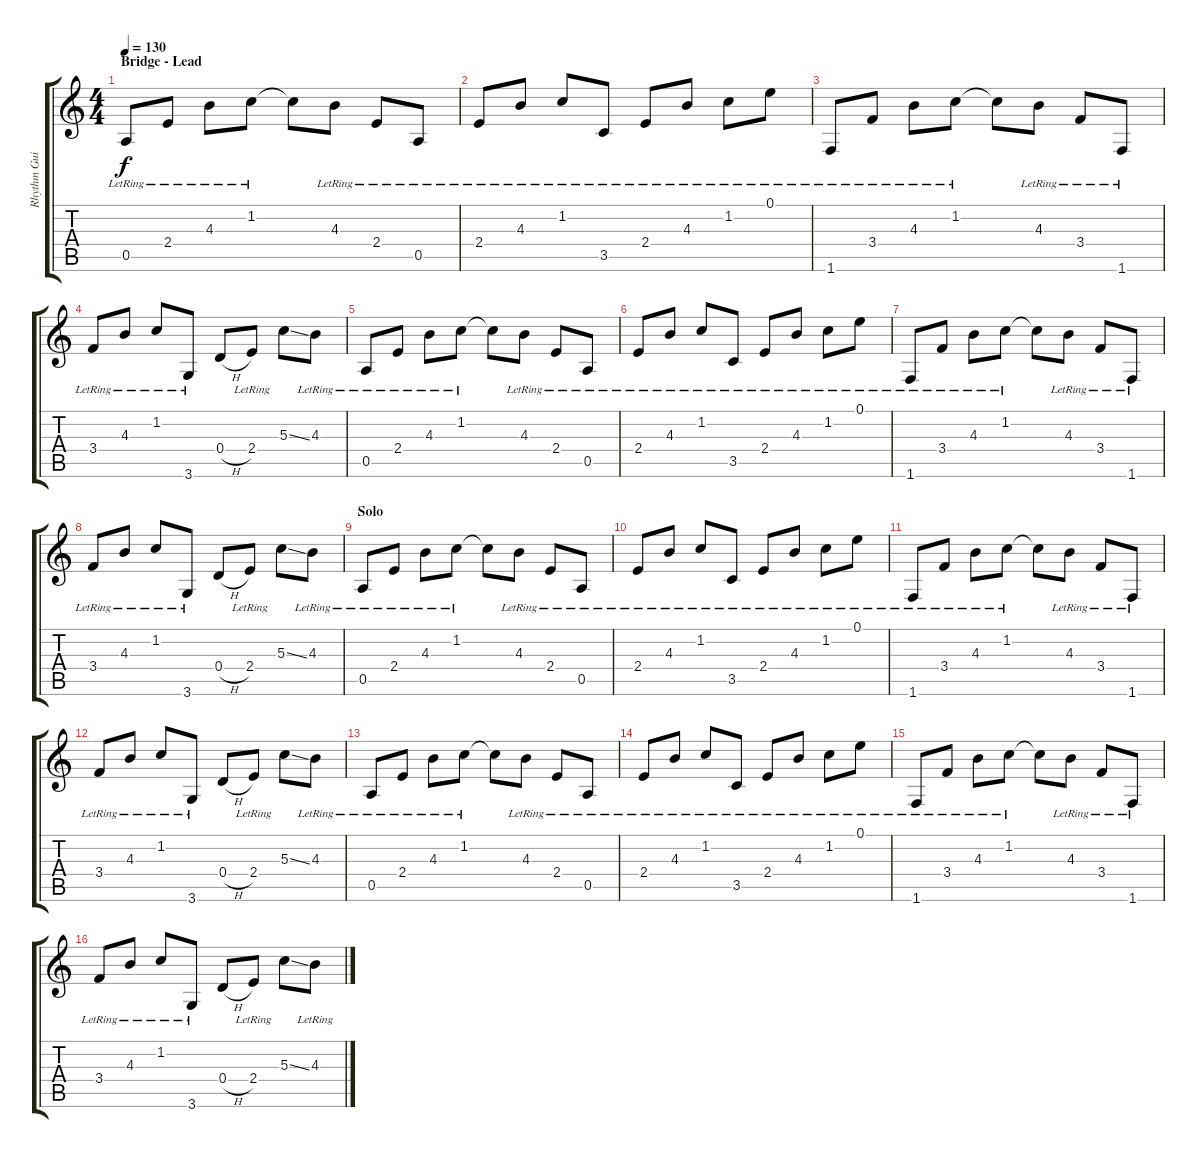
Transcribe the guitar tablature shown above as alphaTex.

\track ("Rhythm Guitar" "Rhythm Gui") {instrument electricguitarclean}
\staff {score tabs}
\tuning (E4 B3 G3 D3 A2 E2) {hide}
\ts (4 4)
\section ("" "Bridge - Lead")
\tempo 130
\clef g2
\ks c
0.5{lr}.8{dy f volume 16 instrument electricguitarclean} 2.4{lr}.8 4.3{lr}.8 1.2{lr}.8 1.2{t}.8 4.3{lr}.8 2.4{lr}.8 0.5{lr}.8 |
2.4{lr}.8 4.3{lr}.8 1.2{lr}.8 3.5{lr}.8 2.4{lr}.8 4.3{lr}.8 1.2{lr}.8 0.1{lr}.8 |
1.6{lr}.8 3.4{lr}.8 4.3{lr}.8 1.2{lr}.8 1.2{t}.8 4.3{lr}.8 3.4{lr}.8 1.6{lr}.8 |
3.4{lr}.8 4.3{lr}.8 1.2{lr}.8 3.6{lr}.8 0.4{h}.8 2.4{lr}.8 5.3{ss}.8 4.3{lr}.8 |
0.5{lr}.8 2.4{lr}.8 4.3{lr}.8 1.2{lr}.8 1.2{t}.8 4.3{lr}.8 2.4{lr}.8 0.5{lr}.8 |
2.4{lr}.8 4.3{lr}.8 1.2{lr}.8 3.5{lr}.8 2.4{lr}.8 4.3{lr}.8 1.2{lr}.8 0.1{lr}.8 |
1.6{lr}.8 3.4{lr}.8 4.3{lr}.8 1.2{lr}.8 1.2{t}.8 4.3{lr}.8 3.4{lr}.8 1.6{lr}.8 |
3.4{lr}.8 4.3{lr}.8 1.2{lr}.8 3.6{lr}.8 0.4{h}.8 2.4{lr}.8 5.3{ss}.8 4.3{lr}.8 |
\section ("" "Solo")
0.5{lr}.8 2.4{lr}.8 4.3{lr}.8 1.2{lr}.8 1.2{t}.8 4.3{lr}.8 2.4{lr}.8 0.5{lr}.8 |
2.4{lr}.8 4.3{lr}.8 1.2{lr}.8 3.5{lr}.8 2.4{lr}.8 4.3{lr}.8 1.2{lr}.8 0.1{lr}.8 |
1.6{lr}.8 3.4{lr}.8 4.3{lr}.8 1.2{lr}.8 1.2{t}.8 4.3{lr}.8 3.4{lr}.8 1.6{lr}.8 |
3.4{lr}.8 4.3{lr}.8 1.2{lr}.8 3.6{lr}.8 0.4{h}.8 2.4{lr}.8 5.3{ss}.8 4.3{lr}.8 |
0.5{lr}.8 2.4{lr}.8 4.3{lr}.8 1.2{lr}.8 1.2{t}.8 4.3{lr}.8 2.4{lr}.8 0.5{lr}.8 |
2.4{lr}.8 4.3{lr}.8 1.2{lr}.8 3.5{lr}.8 2.4{lr}.8 4.3{lr}.8 1.2{lr}.8 0.1{lr}.8 |
1.6{lr}.8 3.4{lr}.8 4.3{lr}.8 1.2{lr}.8 1.2{t}.8 4.3{lr}.8 3.4{lr}.8 1.6{lr}.8 |
3.4{lr}.8 4.3{lr}.8 1.2{lr}.8 3.6{lr}.8 0.4{h}.8 2.4{lr}.8 5.3{ss}.8 4.3{lr}.8
